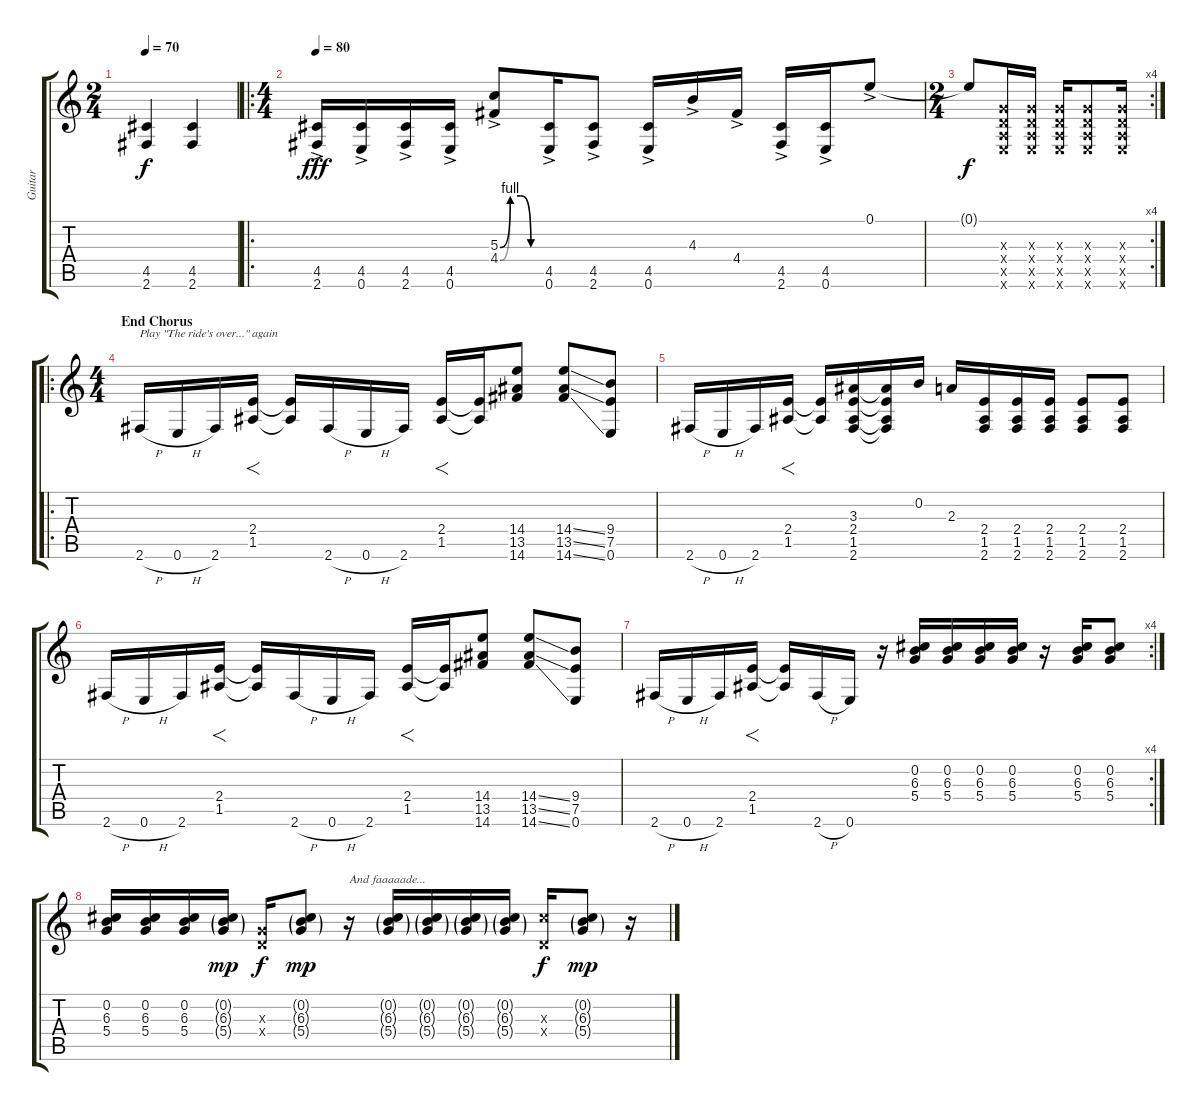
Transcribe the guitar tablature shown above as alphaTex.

\track ("Guitar" "Guitar") {instrument electricguitarclean}
\staff {score tabs}
\tuning (E4 B3 G3 D3 A2 E2) {hide}
\ts (2 4)
\tempo 70
\clef g2
\ks c
(4.5 2.6).4{dy f} (4.5 2.6).4 |
\ro
\ts (4 4)
\tempo 80
(4.5 2.6{ac}).16{dy fff} (4.5 0.6{ac}).16 (4.5 2.6{ac}).16 (4.5 0.6{ac}).16 (5.3{be (custom 0 0 15 4 30 4 45 0 60 0) ac} 4.4{be (custom 0 0 15 4 30 4 45 0 60 0) ac}).8 (4.5 0.6{ac}).16 (4.5 2.6{ac}).8 (4.5 0.6{ac}).16 4.3{ac}.16 4.4{ac}.16 (4.5 2.6{ac}).16 (4.5 0.6{ac}).16 0.1{ac}.8 |
\rc 4
\ts (2 4)
0.1{t}.8{dy f} (0.3{x} 0.4{x} 0.5{x} 0.6{x}).16 (0.3{x} 0.4{x} 0.5{x} 0.6{x}).16 (0.3{x} 0.4{x} 0.5{x} 0.6{x}).16 (0.3{x} 0.4{x} 0.5{x} 0.6{x}).8 (0.3{x} 0.4{x} 0.5{x} 0.6{x}).16 |
\ro
\ts (4 4)
\section ("" "End Chorus")
2.6{h}.16{txt "Play \"The ride's over...\" again"} 0.6{h}.16 2.6.16 (2.4 1.5).16{f} (2.4{t} 1.5{t}).16 2.6{h}.16 0.6{h}.16 2.6.16 (2.4 1.5).16{f} (2.4{t} 1.5{t}).16 (14.4 13.5 14.6).8 (14.4{ss} 13.5{ss} 14.6{ss}).8 (9.4 7.5 0.6).8 |
2.6{h}.16 0.6{h}.16 2.6.16 (2.4 1.5).16{f} (2.4{t} 1.5{t}).16 (3.3 2.4 1.5 2.6).16 (3.3{t} 2.4{t} 1.5{t} 2.6{t}).16 0.2.16 2.3.16 (2.4 1.5 2.6).16 (2.4 1.5 2.6).16 (2.4 1.5 2.6).16 (2.4 1.5 2.6).8 (2.4 1.5 2.6).8 |
2.6{h}.16 0.6{h}.16 2.6.16 (2.4 1.5).16{f} (2.4{t} 1.5{t}).16 2.6{h}.16 0.6{h}.16 2.6.16 (2.4 1.5).16{f} (2.4{t} 1.5{t}).16 (14.4 13.5 14.6).8 (14.4{ss} 13.5{ss} 14.6{ss}).8 (9.4 7.5 0.6).8 |
\rc 4
2.6{h}.16 0.6{h}.16 2.6.16 (2.4 1.5).16{f} (2.4{t} 1.5{t}).16 2.6{h}.16 0.6.16 r.16 (0.2 6.3 5.4).16 (0.2 6.3 5.4).16 (0.2 6.3 5.4).16 (0.2 6.3 5.4).16 r.16 (0.2 6.3 5.4).16 (0.2 6.3 5.4).8 |
(0.2 6.3 5.4).16 (0.2 6.3 5.4).16 (0.2 6.3 5.4).16 (0.2{g} 6.3{g} 5.4{g}).16{dy mp} (0.3{x} 0.4{x}).16{dy f} (0.2{g} 6.3{g} 5.4{g}).8{dy mp} r.16{txt "And faaaaade..."} (0.2{g} 6.3{g} 5.4{g}).16 (0.2{g} 6.3{g} 5.4{g}).16 (0.2{g} 6.3{g} 5.4{g}).16 (0.2{g} 6.3{g} 5.4{g}).16 (6.3{x} 0.4{x}).16{dy f} (0.2{g} 6.3{g} 5.4{g}).8{dy mp} r.16
